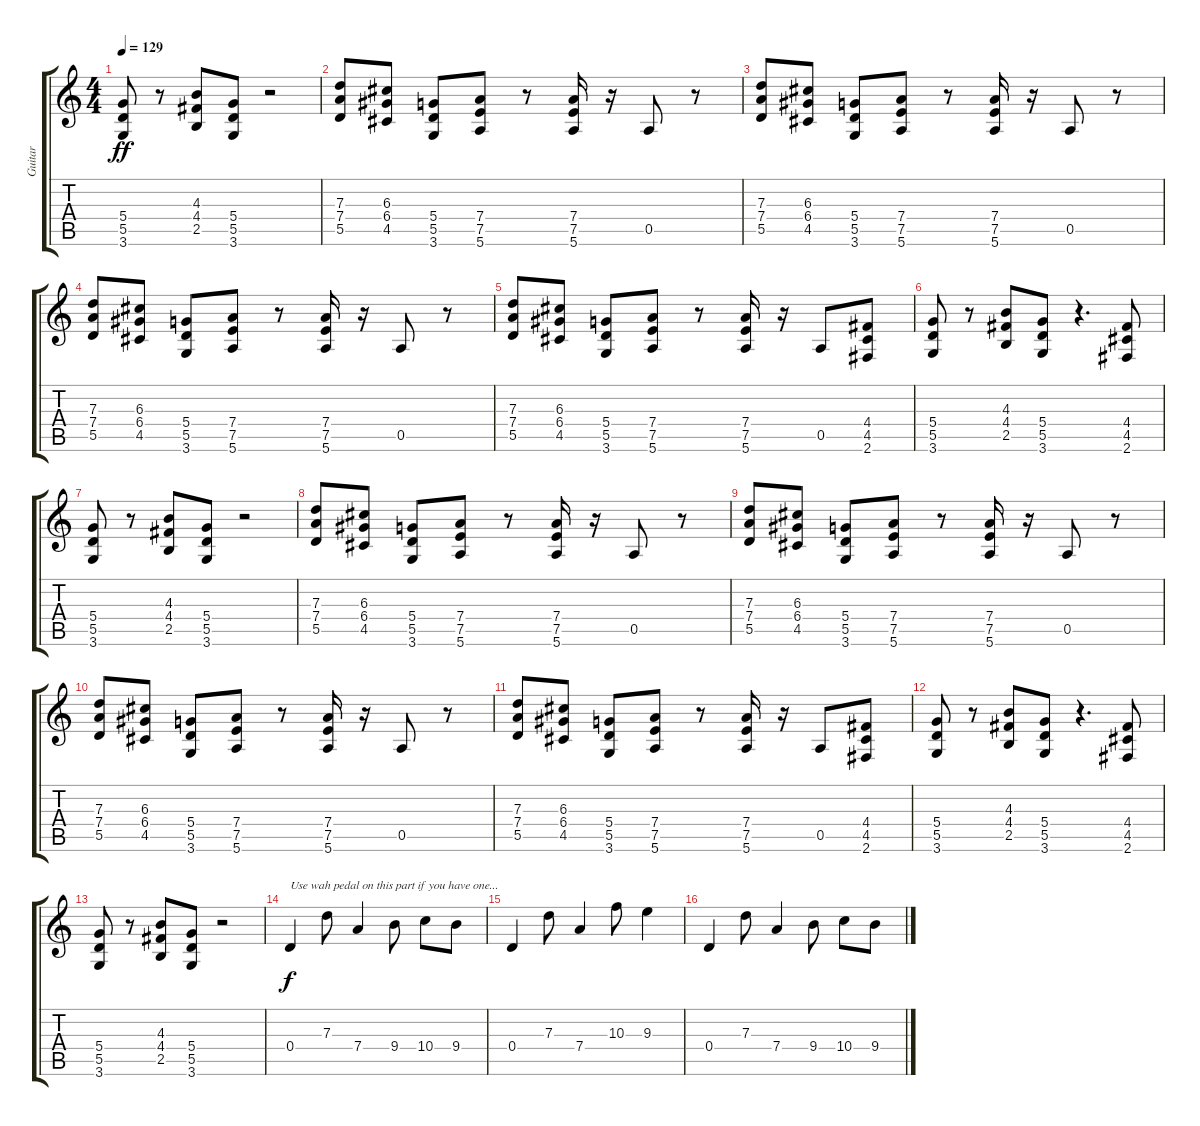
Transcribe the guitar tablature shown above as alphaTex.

\track ("Guitar" "Guitar") {instrument overdrivenguitar}
\staff {score tabs}
\tuning (E4 B3 G3 D3 A2 E2) {hide}
\ts (4 4)
\tempo 129
\clef g2
\ks c
(5.4 5.5 3.6).8{dy ff} r.8 (4.3 4.4 2.5).8 (5.4 5.5 3.6).8 r.2 |
(7.3 7.4 5.5).8 (6.3 6.4 4.5).8 (5.4 5.5 3.6).8 (7.4 7.5 5.6).8 r.8 (7.4 7.5 5.6).16 r.16 0.5.8 r.8 |
(7.3 7.4 5.5).8 (6.3 6.4 4.5).8 (5.4 5.5 3.6).8 (7.4 7.5 5.6).8 r.8 (7.4 7.5 5.6).16 r.16 0.5.8 r.8 |
(7.3 7.4 5.5).8 (6.3 6.4 4.5).8 (5.4 5.5 3.6).8 (7.4 7.5 5.6).8 r.8 (7.4 7.5 5.6).16 r.16 0.5.8 r.8 |
(7.3 7.4 5.5).8 (6.3 6.4 4.5).8 (5.4 5.5 3.6).8 (7.4 7.5 5.6).8 r.8 (7.4 7.5 5.6).16 r.16 0.5.8 (4.4 4.5 2.6).8 |
(5.4 5.5 3.6).8 r.8 (4.3 4.4 2.5).8 (5.4 5.5 3.6).8 r.4{d} (4.4 4.5 2.6).8 |
(5.4 5.5 3.6).8 r.8 (4.3 4.4 2.5).8 (5.4 5.5 3.6).8 r.2 |
(7.3 7.4 5.5).8 (6.3 6.4 4.5).8 (5.4 5.5 3.6).8 (7.4 7.5 5.6).8 r.8 (7.4 7.5 5.6).16 r.16 0.5.8 r.8 |
(7.3 7.4 5.5).8 (6.3 6.4 4.5).8 (5.4 5.5 3.6).8 (7.4 7.5 5.6).8 r.8 (7.4 7.5 5.6).16 r.16 0.5.8 r.8 |
(7.3 7.4 5.5).8 (6.3 6.4 4.5).8 (5.4 5.5 3.6).8 (7.4 7.5 5.6).8 r.8 (7.4 7.5 5.6).16 r.16 0.5.8 r.8 |
(7.3 7.4 5.5).8 (6.3 6.4 4.5).8 (5.4 5.5 3.6).8 (7.4 7.5 5.6).8 r.8 (7.4 7.5 5.6).16 r.16 0.5.8 (4.4 4.5 2.6).8 |
(5.4 5.5 3.6).8 r.8 (4.3 4.4 2.5).8 (5.4 5.5 3.6).8 r.4{d} (4.4 4.5 2.6).8 |
(5.4 5.5 3.6).8 r.8 (4.3 4.4 2.5).8 (5.4 5.5 3.6).8 r.2 |
0.4.4{txt "Use wah pedal on this part if you have one..." dy f volume 10} 7.3.8 7.4.4 9.4.8 10.4.8 9.4.8 |
0.4.4 7.3.8 7.4.4 10.3.8 9.3.4 |
0.4.4 7.3.8 7.4.4 9.4.8 10.4.8 9.4.8
